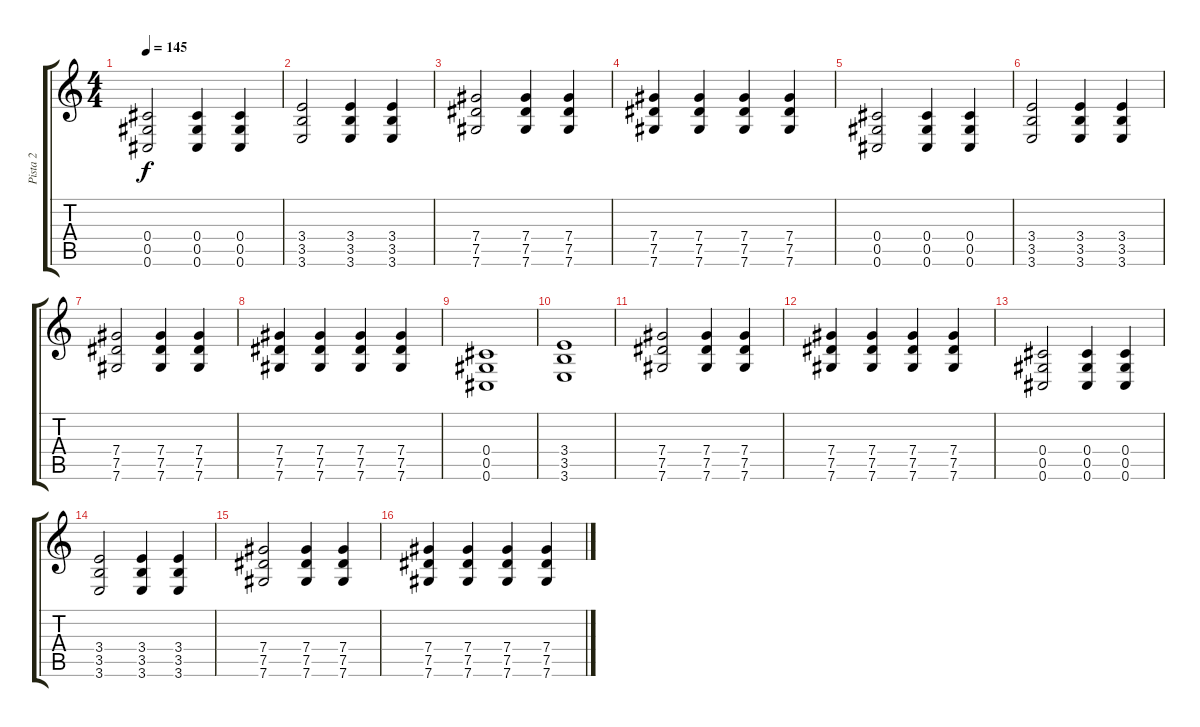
\track ("Pista 2" "Pista 2") {instrument distortionguitar}
\staff {score tabs}
\tuning (Eb4 Bb3 Gb3 Db3 Ab2 Db2) {hide}
\ts (4 4)
\tempo 145
\clef g2
\ks c
(0.4 0.5 0.6).2{dy f} (0.4 0.5 0.6).4 (0.4 0.5 0.6).4 |
(3.4 3.5 3.6).2 (3.4 3.5 3.6).4 (3.4 3.5 3.6).4 |
(7.4 7.5 7.6).2 (7.4 7.5 7.6).4 (7.4 7.5 7.6).4 |
(7.4 7.5 7.6).4 (7.4 7.5 7.6).4 (7.4 7.5 7.6).4 (7.4 7.5 7.6).4 |
(0.4 0.5 0.6).2 (0.4 0.5 0.6).4 (0.4 0.5 0.6).4 |
(3.4 3.5 3.6).2 (3.4 3.5 3.6).4 (3.4 3.5 3.6).4 |
(7.4 7.5 7.6).2 (7.4 7.5 7.6).4 (7.4 7.5 7.6).4 |
(7.4 7.5 7.6).4 (7.4 7.5 7.6).4 (7.4 7.5 7.6).4 (7.4 7.5 7.6).4 |
(0.4 0.5 0.6).1 |
(3.4 3.5 3.6).1 |
(7.4 7.5 7.6).2 (7.4 7.5 7.6).4 (7.4 7.5 7.6).4 |
(7.4 7.5 7.6).4 (7.4 7.5 7.6).4 (7.4 7.5 7.6).4 (7.4 7.5 7.6).4 |
(0.4 0.5 0.6).2 (0.4 0.5 0.6).4 (0.4 0.5 0.6).4 |
(3.4 3.5 3.6).2 (3.4 3.5 3.6).4 (3.4 3.5 3.6).4 |
(7.4 7.5 7.6).2 (7.4 7.5 7.6).4 (7.4 7.5 7.6).4 |
(7.4 7.5 7.6).4 (7.4 7.5 7.6).4 (7.4 7.5 7.6).4 (7.4 7.5 7.6).4
